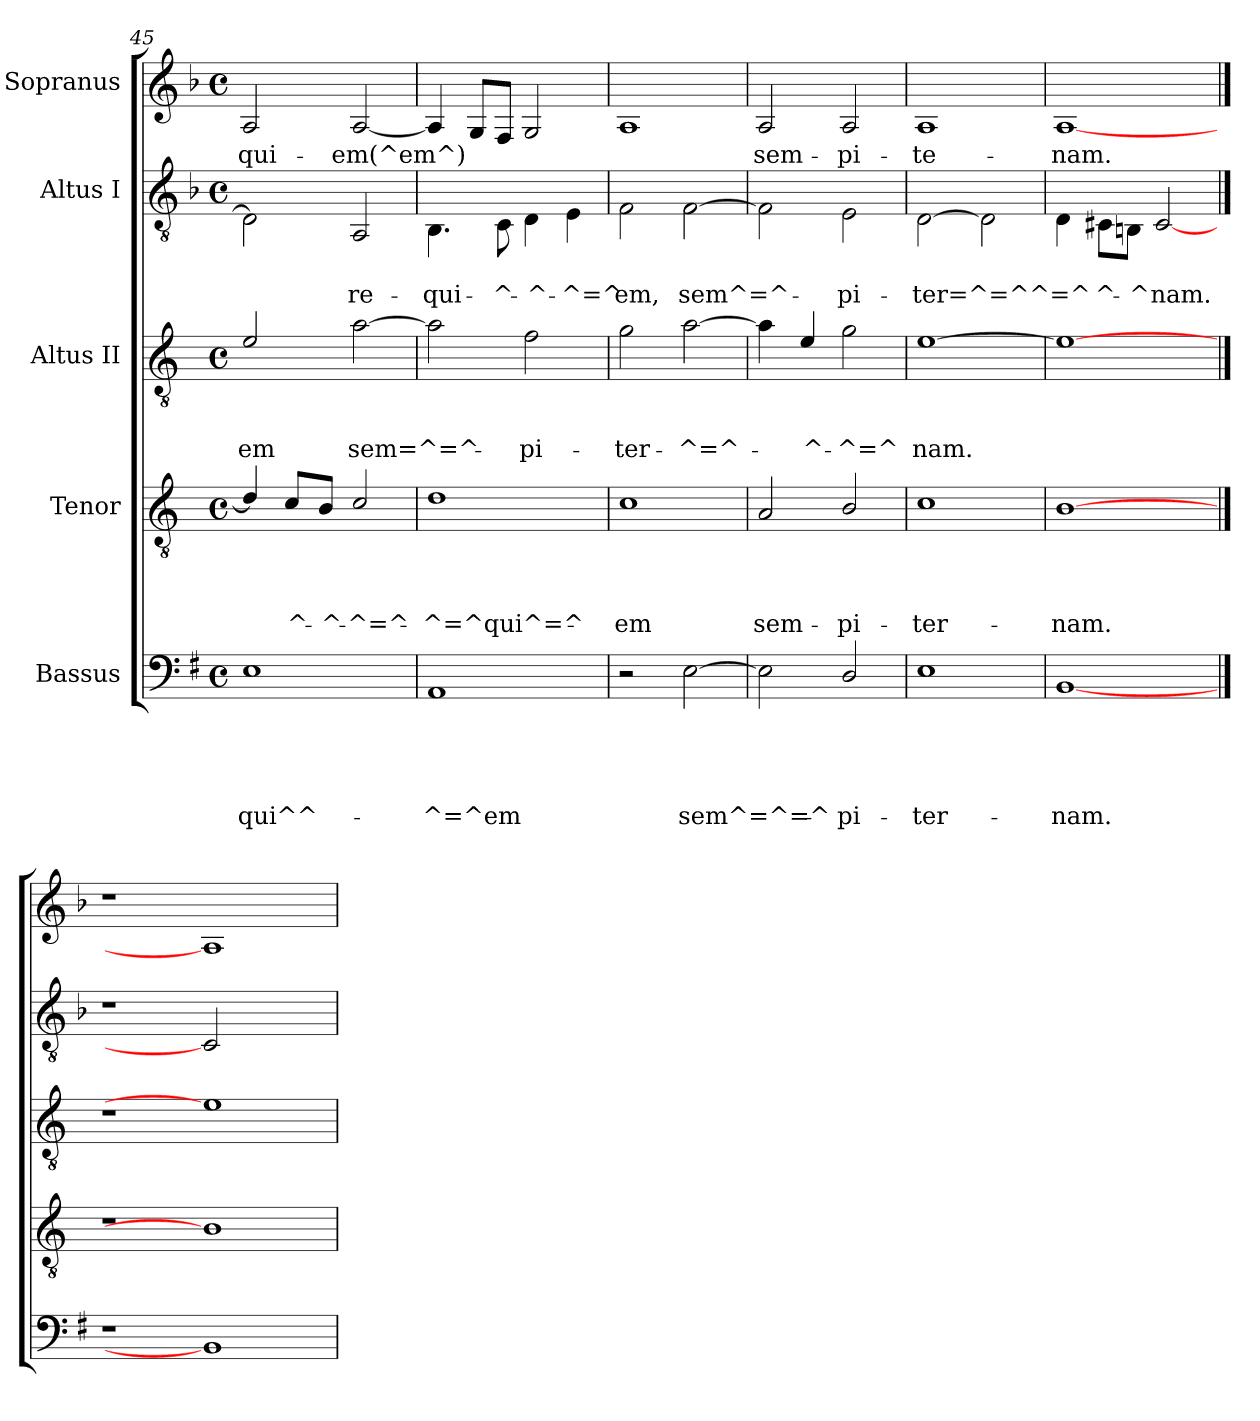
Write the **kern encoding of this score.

**kern	**text	**text	**text	**text	**text	**kern	**text	**text	**text	**text	**kern	**text	**text	**text	**kern	**text	**text	**kern	**text
*part5	*part5	*part5	*part5	*part5	*part5	*part4	*part4	*part4	*part4	*part4	*part3	*part3	*part3	*part3	*part2	*part2	*part2	*part1	*part1
*staff5	*staff5	*staff5	*staff5	*staff5	*staff5	*staff4	*staff4	*staff4	*staff4	*staff4	*staff3	*staff3	*staff3	*staff3	*staff2	*staff2	*staff2	*staff1	*staff1
*I"Bassus	*	*	*	*	*	*I"Tenor	*	*	*	*	*I"Altus II	*	*	*	*I"Altus I	*	*	*I"Sopranus	*
*clefF4	*	*	*	*	*	*clefGv2	*	*	*	*	*clefGv2	*	*	*	*clefGv2	*	*	*clefG2	*
*ITrd1c2	*	*	*	*	*	*ITrd4c7	*	*	*	*	*ITrd4c7	*	*	*	*ITrd-7c-12	*	*	*ITrd-7c-12	*
*k[b-]	*	*	*	*	*	*k[b-]	*	*	*	*	*k[b-]	*	*	*	*k[b-]	*	*	*k[b-]	*
*F:	*	*	*	*	*	*F:	*	*	*	*	*F:	*	*	*	*F:	*	*	*F:	*
*M4/4	*	*	*	*	*	*M4/4	*	*	*	*	*M4/4	*	*	*	*M4/4	*	*	*M4/4	*
*met(c)	*	*	*	*	*	*met(c)	*	*	*	*	*met(c)	*	*	*	*met(c)	*	*	*met(c)	*
=45	=45	=45	=45	=45	=45	=45	=45	=45	=45	=45	=45	=45	=45	=45	=45	=45	=45	=45	=45
!	!	!	!	!	!LO:LY:b	!	!	!	!	!	!	!	!	!LO:LY:b	!	!	!	!	!LO:LY:b
1D	.	.	.	.	-qui^^-	4G/]	.	.	.	.	2A/	.	.	-em	2d\]	.	.	2a/	-qui-
!	!	!	!	!	!	!	!	!	!	!LO:LY:b	!	!	!	!	!	!	!	!	!
.	.	.	.	.	.	8F/L	.	.	.	-^-	.	.	.	.	.	.	.	.	.
!	!	!	!	!	!	!	!	!	!	!LO:LY:b	!	!	!	!	!	!	!	!	!
.	.	.	.	.	.	8E/J	.	.	.	-^-	.	.	.	.	.	.	.	.	.
!	!	!	!	!	!	!	!	!	!	!LO:LY:b	!	!	!	!LO:LY:b	!	!	!LO:LY:b	!	!LO:LY:b
.	.	.	.	.	.	2F/	.	.	.	-^=^-	[>2d\	.	.	sem=^=^-	2A/	.	re-	[<2a/	-em(^em^)
!!LO:PB:g=z
=46	=46	=46	=46	=46	=46	=46	=46	=46	=46	=46	=46	=46	=46	=46	=46	=46	=46	=46	=46
!	!	!	!	!	!LO:LY:b	!	!	!	!	!LO:LY:b	!	!	!	!	!	!	!LO:LY:b	!	!
1GG	.	.	.	.	-^=^em	1G	.	.	.	-^=^qui^=^-	2d\]	.	.	.	4.B-\	.	-qui-	4a/]	.
.	.	.	.	.	.	.	.	.	.	.	.	.	.	.	.	.	.	8g/L	.
!	!	!	!	!	!	!	!	!	!	!	!	!	!	!	!	!	!LO:LY:b	!	!
.	.	.	.	.	.	.	.	.	.	.	.	.	.	.	8c\	.	-^-	8f/J	.
!	!	!	!	!	!	!	!	!	!	!	!	!	!	!LO:LY:b	!	!	!LO:LY:b	!	!
.	.	.	.	.	.	.	.	.	.	.	2B-\	.	.	-pi-	4d\	.	-^-	2g/	.
!	!	!	!	!	!	!	!	!	!	!	!	!	!	!	!	!	!LO:LY:b	!	!
.	.	.	.	.	.	.	.	.	.	.	.	.	.	.	4e\	.	-^=^	.	.
=47	=47	=47	=47	=47	=47	=47	=47	=47	=47	=47	=47	=47	=47	=47	=47	=47	=47	=47	=47
!	!	!	!	!	!	!	!	!	!	!LO:LY:b	!	!	!	!LO:LY:b	!	!	!LO:LY:b	!	!
2r	.	.	.	.	.	1F	.	.	.	-em	2c\	.	.	-ter-	2f\	.	em,	1a	.
!	!	!	!	!	!LO:LY:b	!	!	!	!	!	!	!	!	!LO:LY:b	!	!	!LO:LY:b	!	!
[>2D\	.	.	.	.	sem^=^=^-	.	.	.	.	.	[>2d\	.	.	-^=^-	[>2f\	.	sem^=^-	.	.
=48	=48	=48	=48	=48	=48	=48	=48	=48	=48	=48	=48	=48	=48	=48	=48	=48	=48	=48	=48
!	!	!	!	!	!	!	!	!	!	!LO:LY:b	!	!	!	!	!	!	!	!	!LO:LY:b
2D\]	.	.	.	.	.	2D/	.	.	.	sem-	4d\]	.	.	.	2f\]	.	.	2a/	sem-
!	!	!	!	!	!	!	!	!	!	!	!	!	!	!LO:LY:b	!	!	!	!	!
.	.	.	.	.	.	.	.	.	.	.	4A/	.	.	-^-	.	.	.	.	.
!	!	!	!	!	!LO:LY:b	!	!	!	!	!LO:LY:b	!	!	!	!LO:LY:b	!	!	!LO:LY:b	!	!LO:LY:b
2C/	.	.	.	.	-pi-	2E/	.	.	.	-pi-	2c\	.	.	-^=^	2e\	.	-pi-	2a/	-pi-
=49	=49	=49	=49	=49	=49	=49	=49	=49	=49	=49	=49	=49	=49	=49	=49	=49	=49	=49	=49
!	!	!	!	!	!LO:LY:b	!	!	!	!	!LO:LY:b	!	!	!	!LO:LY:b	!	!	!LO:LY:b	!	!LO:LY:b
1D	.	.	.	.	-ter-	1F	.	.	.	-ter-	[<1A	.	.	nam.	[>2d\	.	-ter=^=^^=^	1a	-te-
.	.	.	.	.	.	.	.	.	.	.	.	.	.	.	2d\]	.	.	.	.
=50	=50	=50	=50	=50	=50	=50	=50	=50	=50	=50	=50	=50	=50	=50	=50	=50	=50	=50	=50
!	!	!	!	!	!LO:LY:b	!	!	!	!	!LO:LY:b	!	!	!	!	!	!	!	!	!LO:LY:b
[1AA	.	.	.	.	-nam.	[1E	.	.	.	-nam.	1A_	.	.	.	4d\	.	.	[1a	-nam.
!	!	!	!	!	!	!	!	!	!	!	!	!	!	!	!	!	!LO:LY:b	!	!
.	.	.	.	.	.	.	.	.	.	.	.	.	.	.	8c#X\L	.	^-	.	.
!	!	!	!	!	!	!	!	!	!	!	!	!	!	!	!	!	!LO:LY:b	!	!
.	.	.	.	.	.	.	.	.	.	.	.	.	.	.	8Bn\J	.	-^	.	.
!	!	!	!	!	!	!	!	!	!	!	!	!	!	!	!	!	!LO:LY:b	!	!
.	.	.	.	.	.	.	.	.	.	.	.	.	.	.	[2c#	.	nam.	.	.
!!LO:LB:g=z
==51	==51	==51	==51	==51	==51	==51	==51	==51	==51	==51	==51	==51	==51	==51	==51	==51	==51	==51	==51
1r	.	.	.	.	.	1r	.	.	.	.	1r	.	.	.	1r	.	.	1r	.
1AA]	.	.	.	.	.	1E]	.	.	.	.	1A]	.	.	.	2c#]	.	.	1a]	.
.	.	.	.	.	.	.	.	.	.	.	.	.	.	.	2ryy	.	.	.	.
=	=	=	=	=	=	=	=	=	=	=	=	=	=	=	=	=	=	=	=
*-	*-	*-	*-	*-	*-	*-	*-	*-	*-	*-	*-	*-	*-	*-	*-	*-	*-	*-	*-
